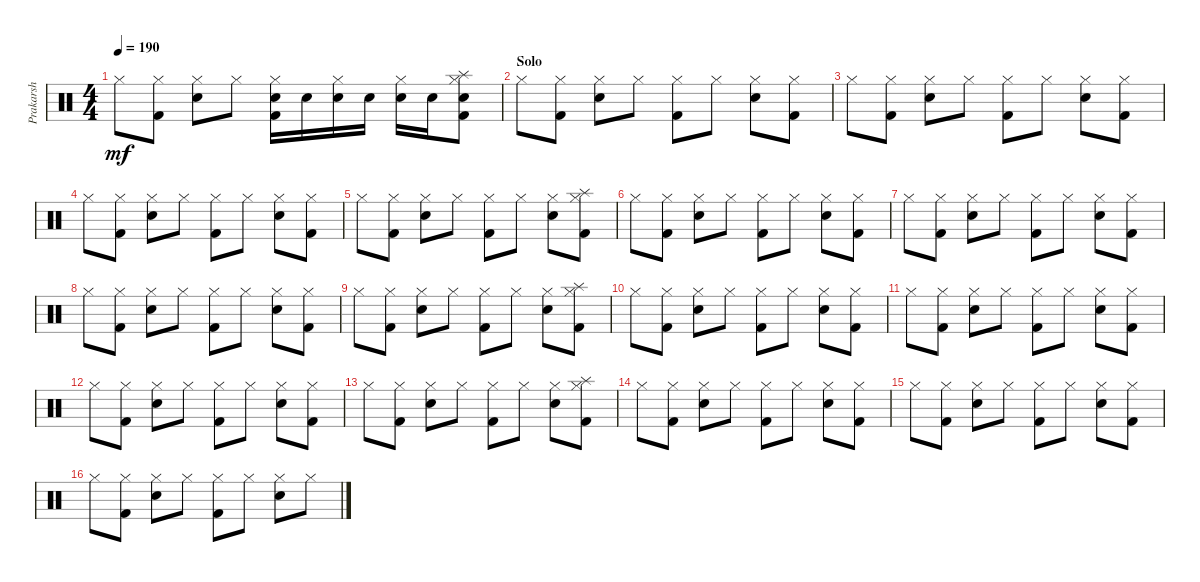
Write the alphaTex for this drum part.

\track ("Prakarsh" "Prakarsh") {instrument percussion}
\staff {score}
\articulation defaults
\ts (4 4)
\tempo 190
\clef neutral
\ks c "Hi-Hat (closed)".8{dy mf}
("Hi-Hat (closed)" "Kick (hit) 2").8 ("Hi-Hat (closed)" "Snare (hit) 2").8 "Hi-Hat (closed)".8 ("Hi-Hat (closed)" "Kick (hit) 2" "Snare (hit) 2").16 "Snare (hit) 2".16 ("Hi-Hat (closed)" "Snare (hit) 2").16 "Snare (hit) 2".16 ("Hi-Hat (closed)" "Snare (hit) 2").16 "Snare (hit) 2".16 ("Hi-Hat (closed)" "Kick (hit) 2" "Splash (hit)" "Snare (hit) 2").8 |
\section ("" "Solo")
"Hi-Hat (closed)".8 ("Hi-Hat (closed)" "Kick (hit) 2").8 ("Hi-Hat (closed)" "Snare (hit) 2").8 "Hi-Hat (closed)".8 ("Hi-Hat (closed)" "Kick (hit) 2").8 "Hi-Hat (closed)".8 ("Hi-Hat (closed)" "Snare (hit) 2").8 ("Hi-Hat (closed)" "Kick (hit) 2").8 |
"Hi-Hat (closed)".8 ("Hi-Hat (closed)" "Kick (hit) 2").8 ("Hi-Hat (closed)" "Snare (hit) 2").8 "Hi-Hat (closed)".8 ("Hi-Hat (closed)" "Kick (hit) 2").8 "Hi-Hat (closed)".8 ("Hi-Hat (closed)" "Snare (hit) 2").8 ("Hi-Hat (closed)" "Kick (hit) 2").8 |
"Hi-Hat (closed)".8 ("Hi-Hat (closed)" "Kick (hit) 2").8 ("Hi-Hat (closed)" "Snare (hit) 2").8 "Hi-Hat (closed)".8 ("Hi-Hat (closed)" "Kick (hit) 2").8 "Hi-Hat (closed)".8 ("Hi-Hat (closed)" "Snare (hit) 2").8 ("Hi-Hat (closed)" "Kick (hit) 2").8 |
"Hi-Hat (closed)".8 ("Hi-Hat (closed)" "Kick (hit) 2").8 ("Hi-Hat (closed)" "Snare (hit) 2").8 "Hi-Hat (closed)".8 ("Hi-Hat (closed)" "Kick (hit) 2").8 "Hi-Hat (closed)".8 ("Hi-Hat (closed)" "Snare (hit) 2").8 ("Hi-Hat (closed)" "Kick (hit) 2" "Splash (hit)").8 |
"Hi-Hat (closed)".8 ("Hi-Hat (closed)" "Kick (hit) 2").8 ("Hi-Hat (closed)" "Snare (hit) 2").8 "Hi-Hat (closed)".8 ("Hi-Hat (closed)" "Kick (hit) 2").8 "Hi-Hat (closed)".8 ("Hi-Hat (closed)" "Snare (hit) 2").8 ("Hi-Hat (closed)" "Kick (hit) 2").8 |
"Hi-Hat (closed)".8 ("Hi-Hat (closed)" "Kick (hit) 2").8 ("Hi-Hat (closed)" "Snare (hit) 2").8 "Hi-Hat (closed)".8 ("Hi-Hat (closed)" "Kick (hit) 2").8 "Hi-Hat (closed)".8 ("Hi-Hat (closed)" "Snare (hit) 2").8 ("Hi-Hat (closed)" "Kick (hit) 2").8 |
"Hi-Hat (closed)".8 ("Hi-Hat (closed)" "Kick (hit) 2").8 ("Hi-Hat (closed)" "Snare (hit) 2").8 "Hi-Hat (closed)".8 ("Hi-Hat (closed)" "Kick (hit) 2").8 "Hi-Hat (closed)".8 ("Hi-Hat (closed)" "Snare (hit) 2").8 ("Hi-Hat (closed)" "Kick (hit) 2").8 |
"Hi-Hat (closed)".8 ("Hi-Hat (closed)" "Kick (hit) 2").8 ("Hi-Hat (closed)" "Snare (hit) 2").8 "Hi-Hat (closed)".8 ("Hi-Hat (closed)" "Kick (hit) 2").8 "Hi-Hat (closed)".8 ("Hi-Hat (closed)" "Snare (hit) 2").8 ("Hi-Hat (closed)" "Kick (hit) 2" "Splash (hit)").8 |
"Hi-Hat (closed)".8 ("Hi-Hat (closed)" "Kick (hit) 2").8 ("Hi-Hat (closed)" "Snare (hit) 2").8 "Hi-Hat (closed)".8 ("Hi-Hat (closed)" "Kick (hit) 2").8 "Hi-Hat (closed)".8 ("Hi-Hat (closed)" "Snare (hit) 2").8 ("Hi-Hat (closed)" "Kick (hit) 2").8 |
"Hi-Hat (closed)".8 ("Hi-Hat (closed)" "Kick (hit) 2").8 ("Hi-Hat (closed)" "Snare (hit) 2").8 "Hi-Hat (closed)".8 ("Hi-Hat (closed)" "Kick (hit) 2").8 "Hi-Hat (closed)".8 ("Hi-Hat (closed)" "Snare (hit) 2").8 ("Hi-Hat (closed)" "Kick (hit) 2").8 |
"Hi-Hat (closed)".8 ("Hi-Hat (closed)" "Kick (hit) 2").8 ("Hi-Hat (closed)" "Snare (hit) 2").8 "Hi-Hat (closed)".8 ("Hi-Hat (closed)" "Kick (hit) 2").8 "Hi-Hat (closed)".8 ("Hi-Hat (closed)" "Snare (hit) 2").8 ("Hi-Hat (closed)" "Kick (hit) 2").8 |
"Hi-Hat (closed)".8 ("Hi-Hat (closed)" "Kick (hit) 2").8 ("Hi-Hat (closed)" "Snare (hit) 2").8 "Hi-Hat (closed)".8 ("Hi-Hat (closed)" "Kick (hit) 2").8 "Hi-Hat (closed)".8 ("Hi-Hat (closed)" "Snare (hit) 2").8 ("Hi-Hat (closed)" "Kick (hit) 2" "Splash (hit)").8 |
"Hi-Hat (closed)".8 ("Hi-Hat (closed)" "Kick (hit) 2").8 ("Hi-Hat (closed)" "Snare (hit) 2").8 "Hi-Hat (closed)".8 ("Hi-Hat (closed)" "Kick (hit) 2").8 "Hi-Hat (closed)".8 ("Hi-Hat (closed)" "Snare (hit) 2").8 ("Hi-Hat (closed)" "Kick (hit) 2").8 |
"Hi-Hat (closed)".8 ("Hi-Hat (closed)" "Kick (hit) 2").8 ("Hi-Hat (closed)" "Snare (hit) 2").8 "Hi-Hat (closed)".8 ("Hi-Hat (closed)" "Kick (hit) 2").8 "Hi-Hat (closed)".8 ("Hi-Hat (closed)" "Snare (hit) 2").8 ("Hi-Hat (closed)" "Kick (hit) 2").8 |
"Hi-Hat (closed)".8 ("Hi-Hat (closed)" "Kick (hit) 2").8 ("Hi-Hat (closed)" "Snare (hit) 2").8 "Hi-Hat (closed)".8 ("Hi-Hat (closed)" "Kick (hit) 2").8 "Hi-Hat (closed)".8 ("Hi-Hat (closed)" "Snare (hit) 2").8 "Hi-Hat (closed)".8
